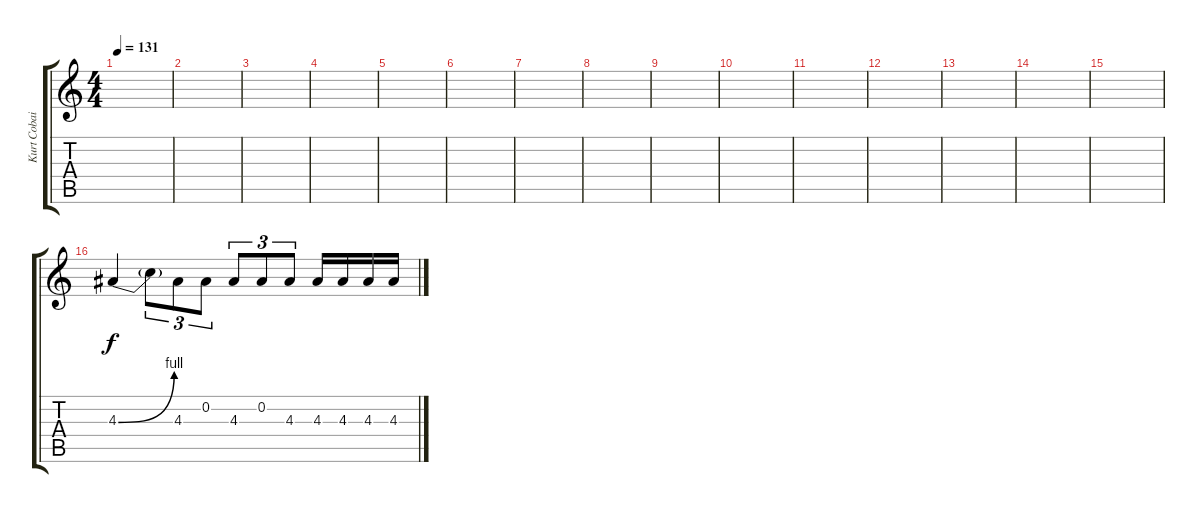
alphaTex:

\track ("Kurt Cobain Solo" "Kurt Cobai") {mute instrument overdrivenguitar}
\staff {score tabs}
\tuning (Eb4 Bb3 Gb3 Db3 Ab2 Eb2) {hide}
\ts (4 4)
\tempo 131
\clef g2
\ks c
|
|
|
|
|
|
|
|
|
|
|
|
|
|
|
4.3{be (bend 0 0 60 4)}.4 4.3{t}.8{tu (3 2)} 4.3.8{tu (3 2)} 0.2.8{tu (3 2)} 4.3.8{tu (3 2)} 0.2.8{tu (3 2)} 4.3.8{tu (3 2)} 4.3.16 4.3.16 4.3.16 4.3.16
